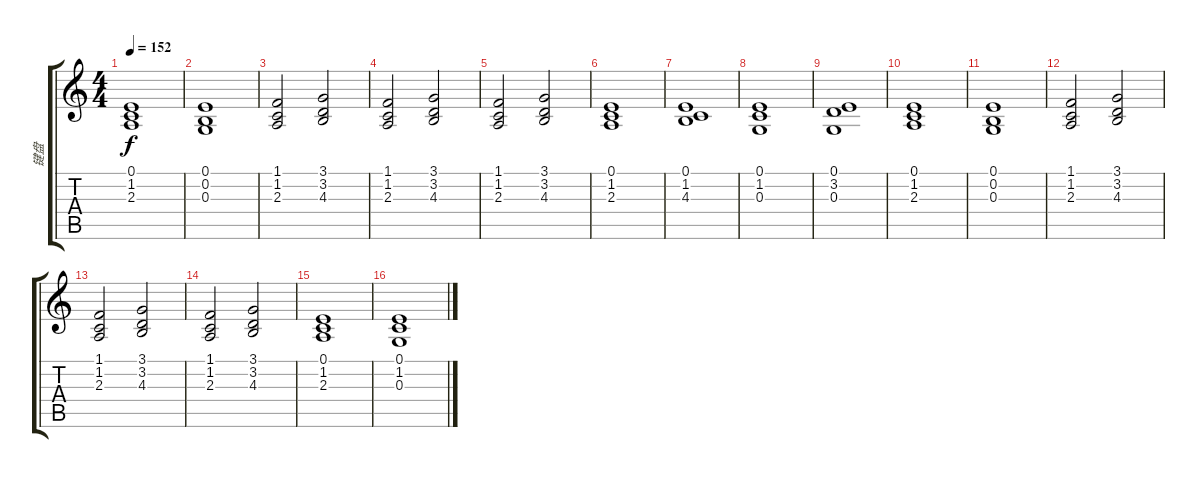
\track ("键盘" "键盘") {instrument stringensemble2}
\staff {score tabs}
\tuning (E4 B3 G3 D3 A2 E2) {hide}
\ts (4 4)
\tempo 152
\clef g2
\ks c
(0.1 1.2 2.3).1{dy f} |
(0.1 0.2 0.3).1 |
(1.1 1.2 2.3).2 (3.1 3.2 4.3).2 |
(1.1 1.2 2.3).2 (3.1 3.2 4.3).2 |
(1.1 1.2 2.3).2 (3.1 3.2 4.3).2 |
(0.1 1.2 2.3).1 |
(0.1 1.2 4.3).1 |
(0.1 1.2 0.3).1{txt ""} |
(0.1 3.2 0.3).1 |
(0.1 1.2 2.3).1 |
(0.1 0.2 0.3).1 |
(1.1 1.2 2.3).2 (3.1 3.2 4.3).2 |
(1.1 1.2 2.3).2 (3.1 3.2 4.3).2 |
(1.1 1.2 2.3).2 (3.1 3.2 4.3).2 |
(0.1 1.2 2.3).1 |
(0.1 1.2 0.3).1
